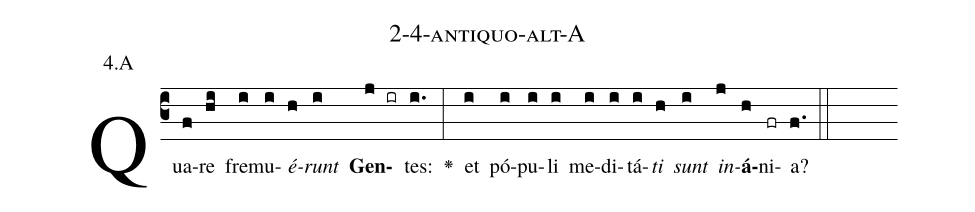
name: 2-4-antiquo-alt-A;
annotation: 4.A;
%%
(c3)Qua(f)re(hi) fre(i)mu(i)<i>é</i>(h)<i>runt</i>(i) <b>Gen</b>(j ir)tes:(i.) <v>\greheightstar</v>(:) et(i) pó(i)pu(i)li(i) me(i)di(i)tá(i)<i>ti</i>(h) <i>sunt</i>(i) <i>in</i>(j)<b>á</b>(h)ni(fr)a?(f.) (::)


%E(i) u(h) o(i) u(j) a(h) e.(f.) (::)
